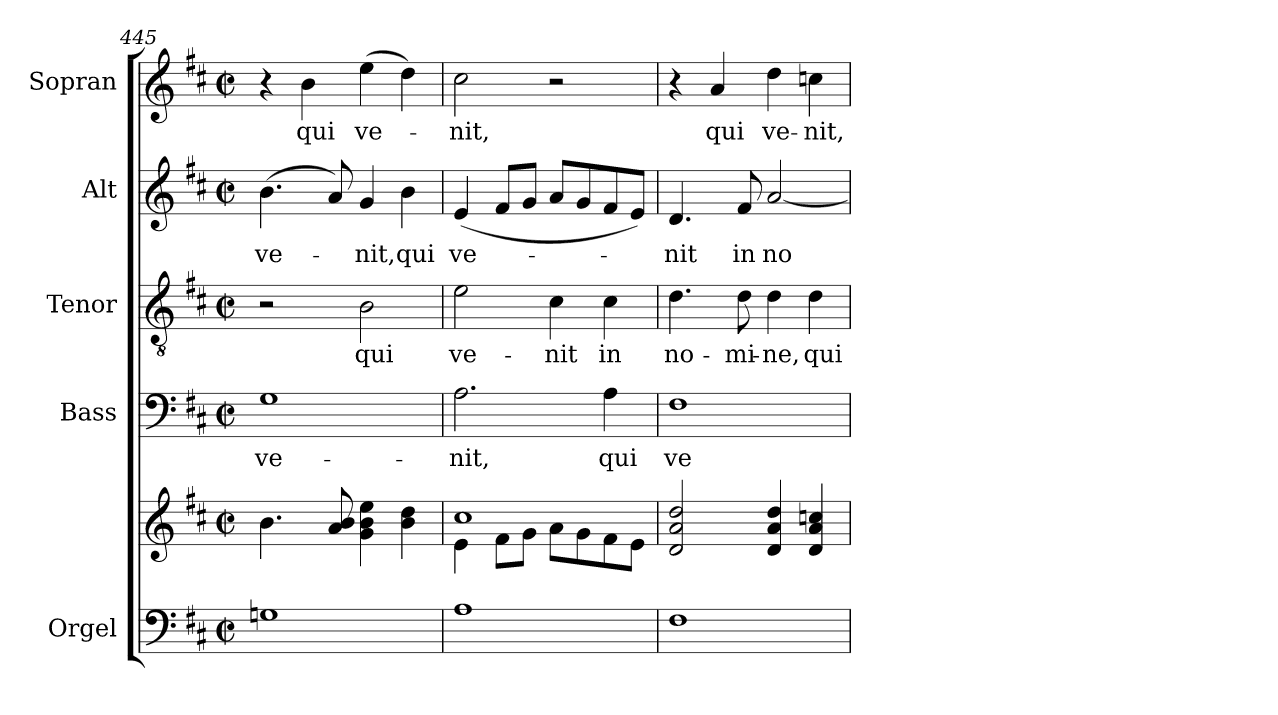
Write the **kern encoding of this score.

**kern	**kern	**kern	**text	**kern	**text	**kern	**text	**kern	**text
*part5	*part5	*part4	*part4	*part3	*part3	*part2	*part2	*part1	*part1
*staff6	*staff5	*staff4	*staff4	*staff3	*staff3	*staff2	*staff2	*staff1	*staff1
*I"Orgel	*	*I"Bass	*	*I"Tenor	*	*I"Alt	*	*I"Sopran	*
*I'Org.	*	*I'B.	*	*I'T.	*	*I'A.	*	*I'S.	*
*clefF4	*clefG2	*clefF4	*	*clefGv2	*	*clefG2	*	*clefG2	*
*k[f#c#]	*k[f#c#]	*k[f#c#]	*	*k[f#c#]	*	*k[f#c#]	*	*k[f#c#]	*
*D:	*D:	*D:	*	*D:	*	*D:	*	*D:	*
*M2/2	*M2/2	*M2/2	*	*M2/2	*	*M2/2	*	*M2/2	*
*met(c|)	*met(c|)	*met(c|)	*	*met(c|)	*	*met(c|)	*	*met(c|)	*
=445	=445	=445	=445	=445	=445	=445	=445	=445	=445
!	!	!	!LO:LY:b	!	!	!	!LO:LY:b	!	!
1Gn	4.b\	1G	ve-	2r	.	(>4.b\	ve-	4r	.
!	!	!	!	!	!	!	!	!	!LO:LY:b
.	.	.	.	.	.	.	.	4b\	qui
.	8a/ 8b/	.	.	.	.	8a/)	.	.	.
!	!	!	!	!	!LO:LY:b	!	!LO:LY:b	!	!LO:LY:b
.	4g\ 4b\ 4ee\	.	.	2B\	qui	4g/	-nit,	(>4ee\	ve-
!	!	!	!	!	!	!	!LO:LY:b	!	!
.	4b\ 4dd\	.	.	.	.	4b\	qui	4dd\)	.
=446	=446	=446	=446	=446	=446	=446	=446	=446	=446
*	*^	*	*	*	*	*	*	*	*
!	!	!	!	!LO:LY:b	!	!LO:LY:b	!	!LO:LY:b	!	!LO:LY:b
1A	1cc#	4e\	2.A\	-nit,	2e\	ve-	(<4e/	ve-	2cc#\	-nit,
.	.	8f#\L	.	.	.	.	8f#/L	.	.	.
.	.	8g\J	.	.	.	.	8g/J	.	.	.
!	!	!	!	!	!	!LO:LY:b	!	!	!	!
.	.	8a\L	.	.	4c#\	-nit	8a/L	.	2r	.
.	.	8g\	.	.	.	.	8g/	.	.	.
!	!	!	!	!LO:LY:b	!	!LO:LY:b	!	!	!	!
.	.	8f#\	4A\	qui	4c#\	in	8f#/	.	.	.
.	.	8e\J	.	.	.	.	8e/J)	.	.	.
=447	=447	=447	=447	=447	=447	=447	=447	=447	=447	=447
!	!	!	!	!LO:LY:b	!	!LO:LY:b	!	!LO:LY:b	!	!
*	*v	*v	*	*	*	*	*	*	*	*
1F#	2d/ 2a/ 2dd/	1F#	ve-	4.d\	no-	4.d/	-nit	4r	.
!	!	!	!	!	!	!	!	!	!LO:LY:b
.	.	.	.	.	.	.	.	4a/	qui
!	!	!	!	!	!LO:LY:b	!	!LO:LY:b	!	!
.	.	.	.	8d\	-mi-	8f#/	in	.	.
!	!	!	!	!	!LO:LY:b	!	!LO:LY:b	!	!LO:LY:b
.	4d/ 4a/ 4dd/	.	.	4d\	-ne,	[2a/	no-	4dd\	ve-
!	!	!	!	!	!LO:LY:b	!	!	!	!LO:LY:b
.	4d/ 4a/ 4ccn/	.	.	4d\	qui	.	.	4ccn\	-nit,
=	=	=	=	=	=	=	=	=	=
*-	*-	*-	*-	*-	*-	*-	*-	*-	*-
